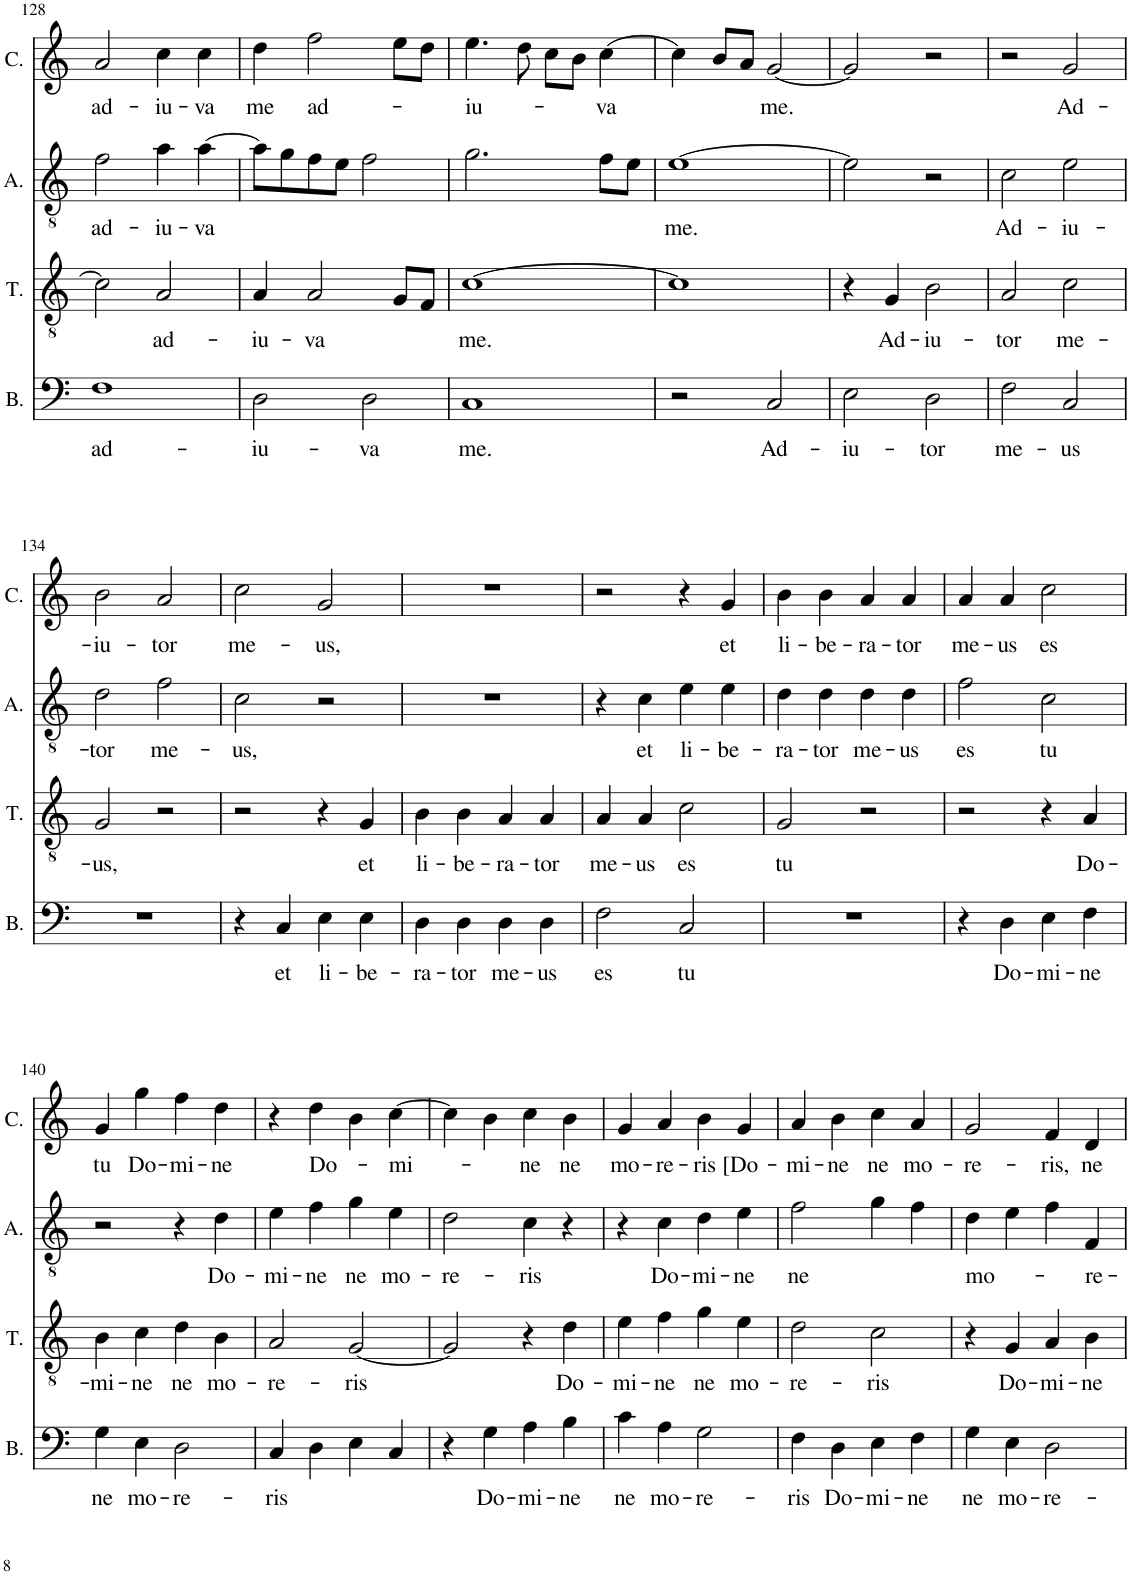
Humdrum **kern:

**kern	**text	**kern	**text	**kern	**text	**kern	**text
*part4	*part4	*part3	*part3	*part2	*part2	*part1	*part1
*staff4	*staff4	*staff3	*staff3	*staff2	*staff2	*staff1	*staff1
*I"Bassus	*	*I"Tenor	*	*I"Altus	*	*I"Cantus	*
*I'B.	*	*I'T.	*	*I'A.	*	*I'C.	*
!!LO:PB:g=z
*clefF4	*	*clefGv2	*	*clefGv2	*	*clefG2	*
*k[]	*	*k[]	*	*k[]	*	*k[]	*
*M2/2	*	*M2/2	*	*M2/2	*	*M2/2	*
*met(c|)	*	*met(c|)	*	*met(c|)	*	*met(c|)	*
=128	=128	=128	=128	=128	=128	=128	=128
!	!LO:LY:b	!	!	!	!LO:LY:b	!	!LO:LY:b
1F	ad-	2c\]	.	2f\	ad-	2a/	ad-
!	!	!	!LO:LY:b	!	!LO:LY:b	!	!LO:LY:b
.	.	2A/	ad-	4a\	-iu-	4cc\	-iu-
!	!	!	!	!	!LO:LY:b	!	!LO:LY:b
.	.	.	.	[4a\	-va	4cc\	-va
=129	=129	=129	=129	=129	=129	=129	=129
!	!LO:LY:b	!	!LO:LY:b	!	!	!	!LO:LY:b
2D\	iu-	4A/	-iu-	8a\L]	.	4dd\	me
.	.	.	.	8g\	.	.	.
!	!	!	!LO:LY:b	!	!	!	!LO:LY:b
.	.	2A/	-va	8f\	.	2ff\	ad-
.	.	.	.	8e\J	.	.	.
!	!LO:LY:b	!	!	!	!	!	!
2D\	-va	.	.	2f\	.	.	.
.	.	8G/L	.	.	.	8ee\L	.
.	.	8F/J	.	.	.	8dd\J	.
=130	=130	=130	=130	=130	=130	=130	=130
!	!LO:LY:b	!	!LO:LY:b	!	!	!	!LO:LY:b
1C	me.	[1c	-me.	2.g\	.	4.ee\	-iu-
.	.	.	.	.	.	8dd\	.
.	.	.	.	.	.	8cc\L	.
.	.	.	.	.	.	8b\J	.
!	!	!	!	!	!	!	!LO:LY:b
.	.	.	.	8f\L	.	[4cc\	-va
.	.	.	.	8e\J	.	.	.
=131	=131	=131	=131	=131	=131	=131	=131
!	!	!	!	!	!LO:LY:b	!	!
2r	.	1c]	.	[1e	me.	4cc\]	.
.	.	.	.	.	.	8b/L	.
.	.	.	.	.	.	8a/J	.
!	!LO:LY:b	!	!	!	!	!	!LO:LY:b
2C/	Ad-	.	.	.	.	[2g/	me.
=132	=132	=132	=132	=132	=132	=132	=132
!	!LO:LY:b	!	!	!	!	!	!
2E\	-iu-	4r	.	2e\]	.	2g/]	.
!	!	!	!LO:LY:b	!	!	!	!
.	.	4G/	Ad-	.	.	.	.
!	!LO:LY:b	!	!LO:LY:b	!	!	!	!
2D\	-tor	2B\	-iu-	2r	.	2r	.
=133	=133	=133	=133	=133	=133	=133	=133
!	!LO:LY:b	!	!LO:LY:b	!	!LO:LY:b	!	!
2F\	me-	2A/	-tor	2c\	Ad-	2r	.
!	!LO:LY:b	!	!LO:LY:b	!	!LO:LY:b	!	!LO:LY:b
2C/	-us	2c\	me-	2e\	-iu-	2g/	Ad-
!!LO:LB:g=z
=134	=134	=134	=134	=134	=134	=134	=134
!	!	!	!LO:LY:b	!	!LO:LY:b	!	!LO:LY:b
1r	.	2G/	-us,	2d\	-tor	2b\	-iu-
!	!	!	!	!	!LO:LY:b	!	!LO:LY:b
.	.	2r	.	2f\	me-	2a/	-tor
=135	=135	=135	=135	=135	=135	=135	=135
!	!	!	!	!	!LO:LY:b	!	!LO:LY:b
4r	.	2r	.	2c\	-us,	2cc\	me-
!	!LO:LY:b	!	!	!	!	!	!
4C/	et	.	.	.	.	.	.
!	!LO:LY:b	!	!	!	!	!	!LO:LY:b
4E\	li-	4r	.	2r	.	2g/	-us,
!	!LO:LY:b	!	!LO:LY:b	!	!	!	!
4E\	-be-	4G/	et	.	.	.	.
=136	=136	=136	=136	=136	=136	=136	=136
!	!LO:LY:b	!	!LO:LY:b	!	!	!	!
4D\	-ra-	4B\	li-	1r	.	1r	.
!	!LO:LY:b	!	!LO:LY:b	!	!	!	!
4D\	-tor	4B\	-be-	.	.	.	.
!	!LO:LY:b	!	!LO:LY:b	!	!	!	!
4D\	me-	4A/	-ra-	.	.	.	.
!	!LO:LY:b	!	!LO:LY:b	!	!	!	!
4D\	-us	4A/	-tor	.	.	.	.
=137	=137	=137	=137	=137	=137	=137	=137
!	!LO:LY:b	!	!LO:LY:b	!	!	!	!
2F\	es	4A/	me-	4r	.	2r	.
!	!	!	!LO:LY:b	!	!LO:LY:b	!	!
.	.	4A/	-us	4c\	et	.	.
!	!LO:LY:b	!	!LO:LY:b	!	!LO:LY:b	!	!
2C/	tu	2c\	es	4e\	li-	4r	.
!	!	!	!	!	!LO:LY:b	!	!LO:LY:b
.	.	.	.	4e\	-be-	4g/	et
=138	=138	=138	=138	=138	=138	=138	=138
!	!	!	!LO:LY:b	!	!LO:LY:b	!	!LO:LY:b
1r	.	2G/	tu	4d\	-ra-	4b\	li-
!	!	!	!	!	!LO:LY:b	!	!LO:LY:b
.	.	.	.	4d\	-tor	4b\	-be-
!	!	!	!	!	!LO:LY:b	!	!LO:LY:b
.	.	2r	.	4d\	me-	4a/	-ra-
!	!	!	!	!	!LO:LY:b	!	!LO:LY:b
.	.	.	.	4d\	-us	4a/	-tor
=139	=139	=139	=139	=139	=139	=139	=139
!	!	!	!	!	!LO:LY:b	!	!LO:LY:b
4r	.	2r	.	2f\	es	4a/	me-
!	!LO:LY:b	!	!	!	!	!	!LO:LY:b
4D\	Do-	.	.	.	.	4a/	-us
!	!LO:LY:b	!	!	!	!LO:LY:b	!	!LO:LY:b
4E\	-mi-	4r	.	2c\	tu	2cc\	es
!	!LO:LY:b	!	!LO:LY:b	!	!	!	!
4F\	-ne	4A/	Do-	.	.	.	.
!!LO:LB:g=z
=140	=140	=140	=140	=140	=140	=140	=140
!	!LO:LY:b	!	!LO:LY:b	!	!	!	!LO:LY:b
4G\	ne	4B\	-mi-	2r	.	4g/	tu
!	!LO:LY:b	!	!LO:LY:b	!	!	!	!LO:LY:b
4E\	mo-	4c\	-ne	.	.	4gg\	Do-
!	!LO:LY:b	!	!LO:LY:b	!	!	!	!LO:LY:b
2D\	-re-	4d\	ne	4r	.	4ff\	-mi-
!	!	!	!LO:LY:b	!	!LO:LY:b	!	!LO:LY:b
.	.	4B\	mo-	4d\	Do-	4dd\	-ne
=141	=141	=141	=141	=141	=141	=141	=141
!	!LO:LY:b	!	!LO:LY:b	!	!LO:LY:b	!	!
4C/	-ris	2A/	-re-	4e\	-mi-	4r	.
!	!	!	!	!	!LO:LY:b	!	!LO:LY:b
4D\	.	.	.	4f\	-ne	4dd\	Do-
!	!	!	!LO:LY:b	!	!LO:LY:b	!	!
4E\	.	[2G/	-ris	4g\	ne	4b\	.
!	!	!	!	!	!LO:LY:b	!	!LO:LY:b
4C/	.	.	.	4e\	mo-	[4cc\	-mi-
=142	=142	=142	=142	=142	=142	=142	=142
!	!	!	!	!	!LO:LY:b	!	!
4r	.	2G/]	.	2d\	-re-	4cc\]	.
!	!LO:LY:b	!	!	!	!	!	!
4G\	Do-	.	.	.	.	4b\	.
!	!LO:LY:b	!	!	!	!LO:LY:b	!	!LO:LY:b
4A\	-mi-	4r	.	4c\	-ris	4cc\	-ne
!	!LO:LY:b	!	!LO:LY:b	!	!	!	!LO:LY:b
4B\	-ne	4d\	Do-	4r	.	4b\	ne
=143	=143	=143	=143	=143	=143	=143	=143
!	!LO:LY:b	!	!LO:LY:b	!	!	!	!LO:LY:b
4c\	ne	4e\	-mi-	4r	.	4g/	mo-
!	!LO:LY:b	!	!LO:LY:b	!	!LO:LY:b	!	!LO:LY:b
4A\	mo-	4f\	-ne	4c\	Do-	4a/	-re-
!	!LO:LY:b	!	!LO:LY:b	!	!LO:LY:b	!	!LO:LY:b
2G\	-re-	4g\	ne	4d\	-mi-	4b\	-ris
!	!	!	!LO:LY:b	!	!LO:LY:b	!	!LO:LY:b
.	.	4e\	mo-	4e\	-ne	4g/	[Do-
=144	=144	=144	=144	=144	=144	=144	=144
!	!LO:LY:b	!	!LO:LY:b	!	!LO:LY:b	!	!LO:LY:b
4F\	-ris	2d\	-re-	2f\	ne	4a/	-mi-
!	!LO:LY:b	!	!	!	!	!	!LO:LY:b
4D\	Do-	.	.	.	.	4b\	-ne
!	!LO:LY:b	!	!LO:LY:b	!	!	!	!LO:LY:b
4E\	-mi-	2c\	-ris	4g\	.	4cc\	ne
!	!LO:LY:b	!	!	!	!	!	!LO:LY:b
4F\	-ne	.	.	4f\	.	4a/	mo-
=145	=145	=145	=145	=145	=145	=145	=145
!	!LO:LY:b	!	!	!	!LO:LY:b	!	!LO:LY:b
4G\	ne	4r	.	4d\	mo-	2g/	-re-
!	!LO:LY:b	!	!LO:LY:b	!	!	!	!
4E\	mo-	4G/	Do-	4e\	.	.	.
!	!LO:LY:b	!	!LO:LY:b	!	!	!	!LO:LY:b
2D\	-re-	4A/	-mi-	4f\	.	4f/	-ris,
!	!	!	!LO:LY:b	!	!LO:LY:b	!	!LO:LY:b
.	.	4B\	-ne	4F/	-re-	4d/	ne
=	=	=	=	=	=	=	=
*-	*-	*-	*-	*-	*-	*-	*-
